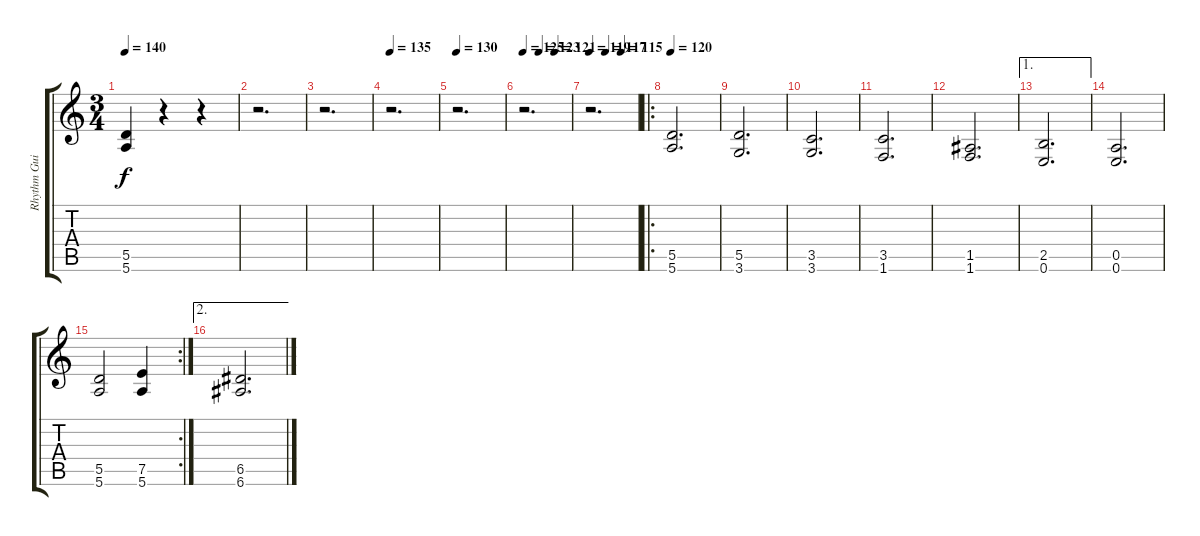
\track ("Rhythm Guitar 2" "Rhythm Gui") {instrument overdrivenguitar}
\staff {score tabs}
\tuning (E4 B3 G3 D3 A2 E2) {hide}
\ts (3 4)
\tempo 140
\clef g2
\ks c
(5.5 5.6).4{dy f} r.4 r.4 |
r.2{d} |
r.2{d} |
\tempo 135
r.2{d} |
\tempo 130
r.2{d} |
\tempo 125
\tempo (123 0.3333333333333333)
\tempo (121 0.6666666666666666)
r.2{d} |
\tempo 119
\tempo (117 0.3333333333333333)
\tempo (115 0.6666666666666666)
r.2{d} |
\ro
\tempo 110
\tempo 120
(5.5 5.6).2{d} |
(5.5 3.6).2{d} |
(3.5 3.6).2{d} |
(3.5 1.6).2{d} |
(1.5 1.6).2{d} |
\ae 1
(2.5 0.6).2{d} |
(0.5 0.6).2{d} |
\rc 2
(5.5 5.6).2 (7.5 5.6).4 |
\ae 2
(6.5 6.6).2{d}
